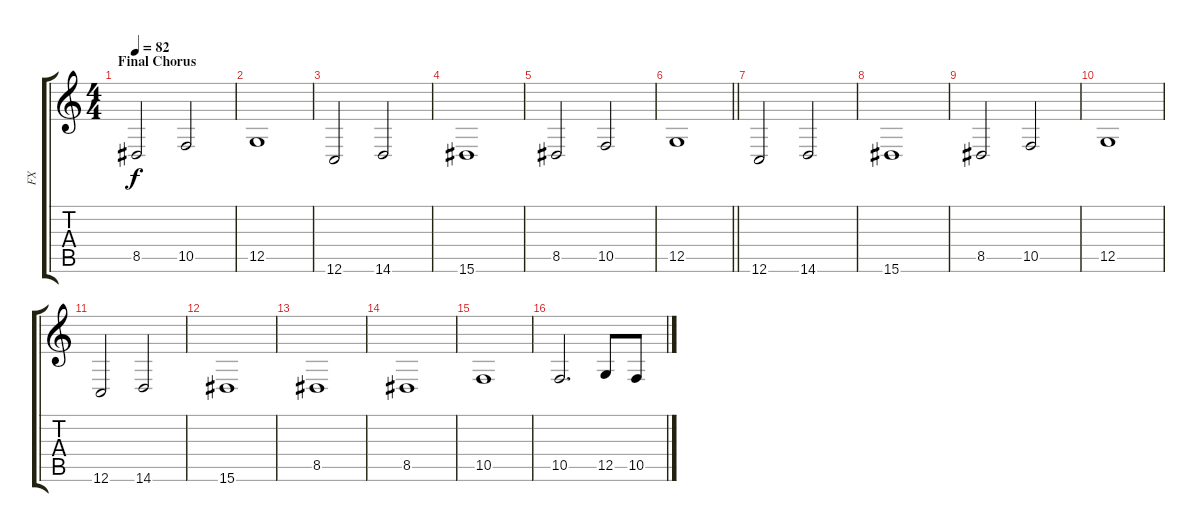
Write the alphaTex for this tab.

\track ("FX" "FX") {instrument stringensemble1}
\staff {score tabs}
\tuning (D4 A3 F3 C3 G2 C2) {hide}
\ts (4 4)
\section ("" "Final Chorus")
\tempo 82
\clef g2
\ks c
8.5.2{dy f} 10.5.2 |
12.5.1 |
12.6.2 14.6.2 |
15.6.1 |
8.5.2 10.5.2 |
\barLineRight lightlight
12.5.1 |
12.6.2 14.6.2 |
15.6.1 |
8.5.2 10.5.2 |
12.5.1 |
12.6.2 14.6.2 |
15.6.1 |
8.5.1 |
8.5.1 |
10.5.1 |
10.5.2{d} 12.5.8 10.5.8
